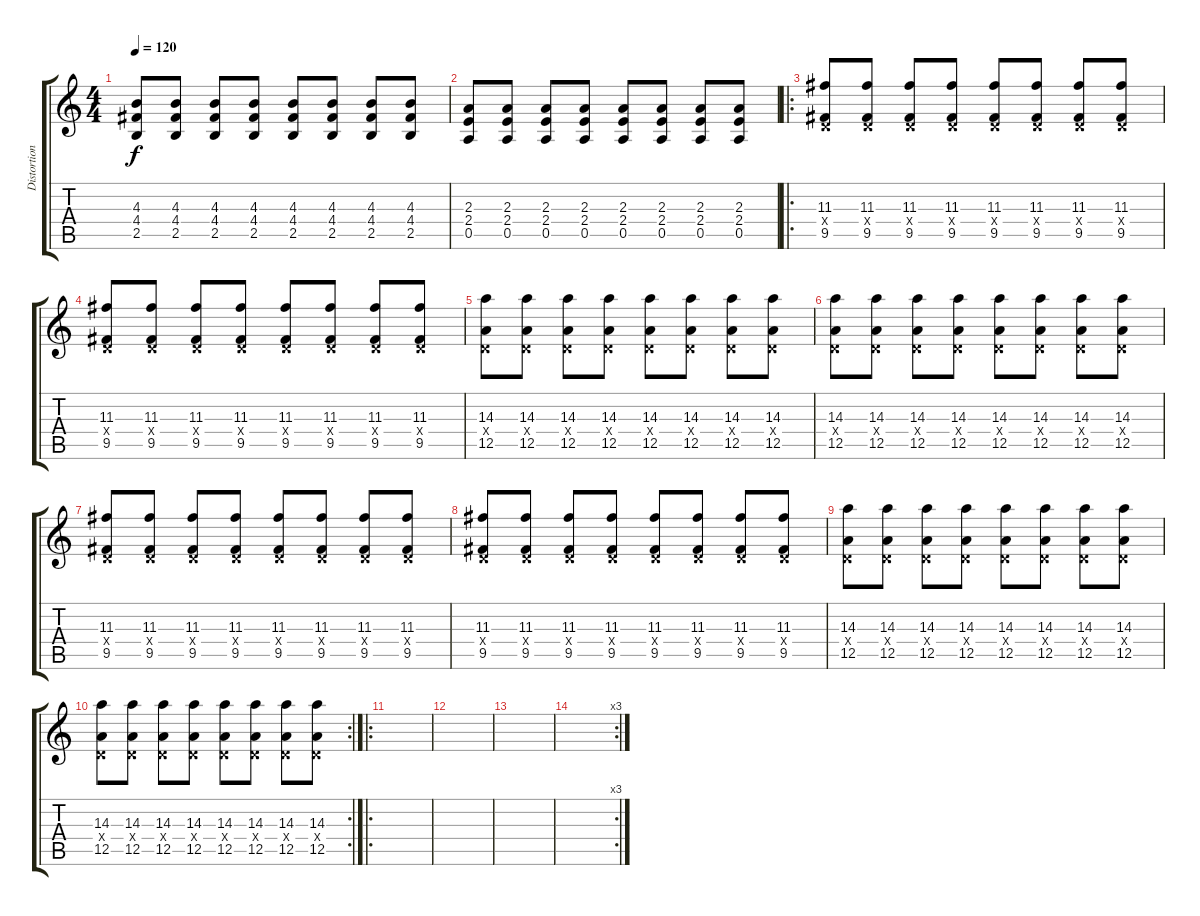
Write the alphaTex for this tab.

\track ("Distortion 1" "Distortion") {instrument overdrivenguitar}
\staff {score tabs}
\tuning (E4 B3 G3 D3 A2 D2) {hide}
\ts (4 4)
\tempo 120
\clef g2
\ks c
(4.3 4.4 2.5).8{dy f} (4.3 4.4 2.5).8 (4.3 4.4 2.5).8 (4.3 4.4 2.5).8 (4.3 4.4 2.5).8 (4.3 4.4 2.5).8 (4.3 4.4 2.5).8 (4.3 4.4 2.5).8 |
(2.3 2.4 0.5).8 (2.3 2.4 0.5).8 (2.3 2.4 0.5).8 (2.3 2.4 0.5).8 (2.3 2.4 0.5).8 (2.3 2.4 0.5).8 (2.3 2.4 0.5).8 (2.3 2.4 0.5).8 |
\ro
(11.3 0.4{x} 9.5).8 (11.3 0.4{x} 9.5).8 (11.3 0.4{x} 9.5).8 (11.3 0.4{x} 9.5).8 (11.3 0.4{x} 9.5).8 (11.3 0.4{x} 9.5).8 (11.3 0.4{x} 9.5).8 (11.3 0.4{x} 9.5).8 |
(11.3 0.4{x} 9.5).8 (11.3 0.4{x} 9.5).8 (11.3 0.4{x} 9.5).8 (11.3 0.4{x} 9.5).8 (11.3 0.4{x} 9.5).8 (11.3 0.4{x} 9.5).8 (11.3 0.4{x} 9.5).8 (11.3 0.4{x} 9.5).8 |
(14.3 0.4{x} 12.5).8 (14.3 0.4{x} 12.5).8 (14.3 0.4{x} 12.5).8 (14.3 0.4{x} 12.5).8 (14.3 0.4{x} 12.5).8 (14.3 0.4{x} 12.5).8 (14.3 0.4{x} 12.5).8 (14.3 0.4{x} 12.5).8 |
(14.3 0.4{x} 12.5).8 (14.3 0.4{x} 12.5).8 (14.3 0.4{x} 12.5).8 (14.3 0.4{x} 12.5).8 (14.3 0.4{x} 12.5).8 (14.3 0.4{x} 12.5).8 (14.3 0.4{x} 12.5).8 (14.3 0.4{x} 12.5).8 |
(11.3 0.4{x} 9.5).8 (11.3 0.4{x} 9.5).8 (11.3 0.4{x} 9.5).8 (11.3 0.4{x} 9.5).8 (11.3 0.4{x} 9.5).8 (11.3 0.4{x} 9.5).8 (11.3 0.4{x} 9.5).8 (11.3 0.4{x} 9.5).8 |
(11.3 0.4{x} 9.5).8 (11.3 0.4{x} 9.5).8 (11.3 0.4{x} 9.5).8 (11.3 0.4{x} 9.5).8 (11.3 0.4{x} 9.5).8 (11.3 0.4{x} 9.5).8 (11.3 0.4{x} 9.5).8 (11.3 0.4{x} 9.5).8 |
(14.3 0.4{x} 12.5).8 (14.3 0.4{x} 12.5).8 (14.3 0.4{x} 12.5).8 (14.3 0.4{x} 12.5).8 (14.3 0.4{x} 12.5).8 (14.3 0.4{x} 12.5).8 (14.3 0.4{x} 12.5).8 (14.3 0.4{x} 12.5).8 |
\rc 2
(14.3 0.4{x} 12.5).8 (14.3 0.4{x} 12.5).8 (14.3 0.4{x} 12.5).8 (14.3 0.4{x} 12.5).8 (14.3 0.4{x} 12.5).8 (14.3 0.4{x} 12.5).8 (14.3 0.4{x} 12.5).8 (14.3 0.4{x} 12.5).8 |
\ro
|
|
|
\rc 3
